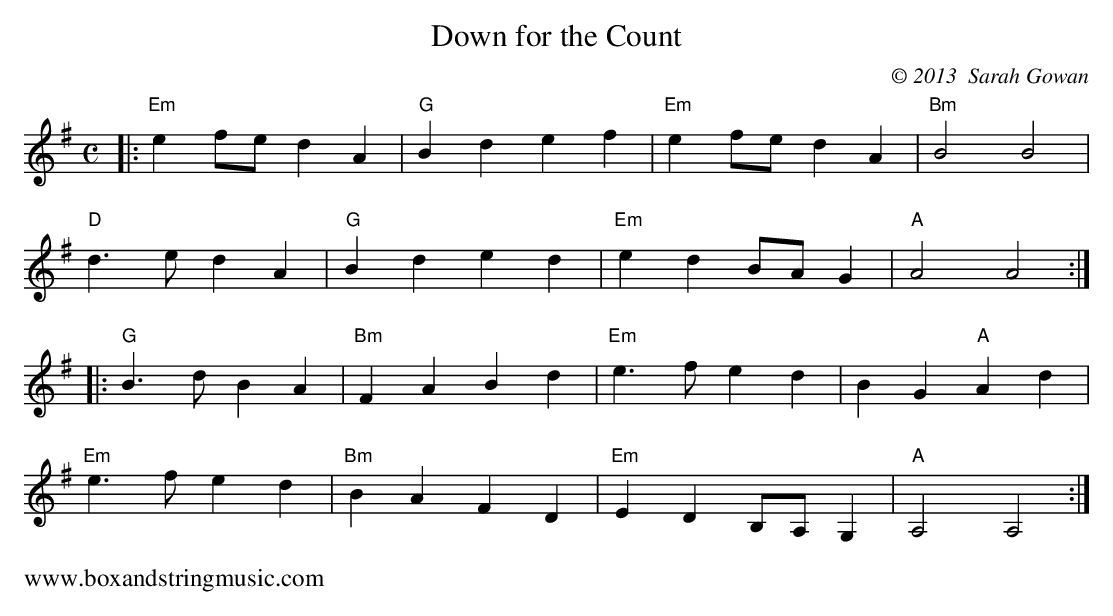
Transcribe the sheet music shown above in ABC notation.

X:1
T:Down for the Count
C:© 2013  Sarah Gowan
M:C
K:Em
|:"Em"e2fed2A2|"G"B2d2e2f2|"Em"e2fed2A2|"Bm"B4B4|
"D"d3ed2A2|"G"B2d2e2d2|"Em"e2d2BAG2|"A"A4A4:|
|:"G"B3dB2A2|"Bm"F2A2B2d2|"Em"e3fe2d2|B2G2"A"A2d2|
"Em"e3fe2d2|"Bm"B2A2F2D2|"Em"E2D2B,A,G,2|"A"A,4A,4:|
